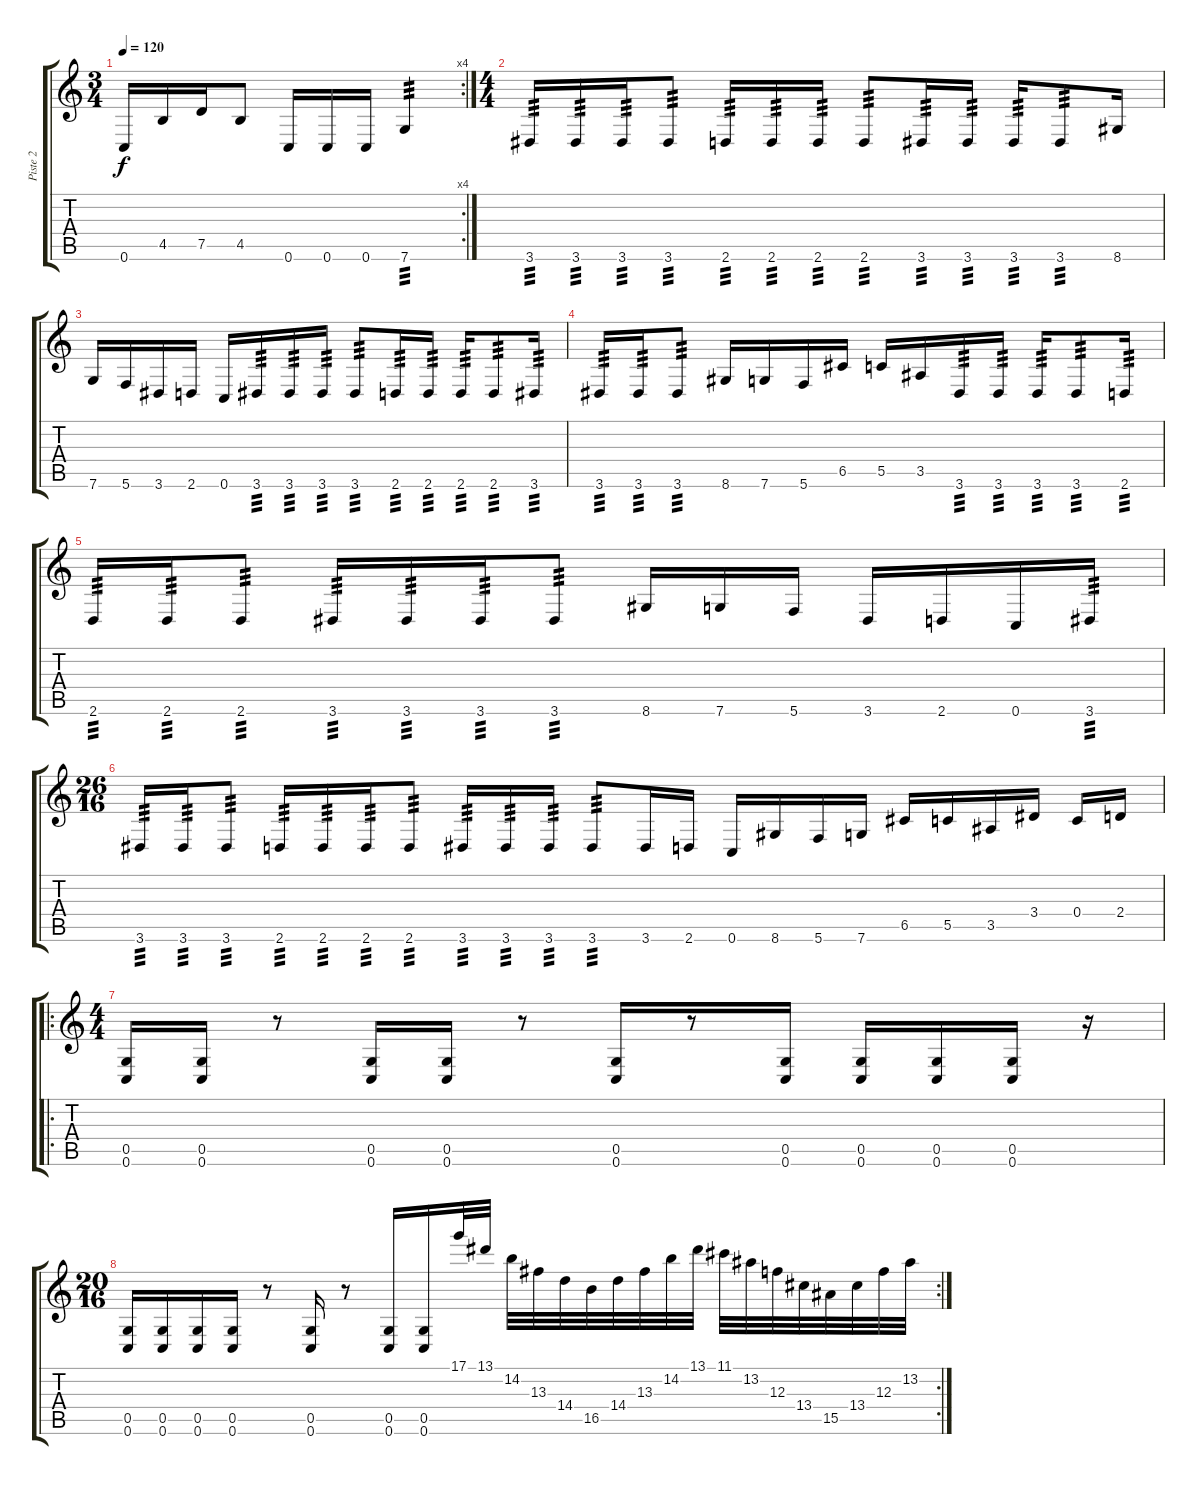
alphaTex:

\track ("Piste 2" "Piste 2") {instrument distortionguitar}
\staff {score tabs}
\tuning (D4 A3 F3 C3 G2 C2) {hide}
\rc 4
\ts (3 4)
\tempo 120
\clef g2
\ks c
0.6.16{dy f} 4.5.16 7.5.16 4.5.8 0.6.16 0.6.16 0.6.16 7.6.4{tp 3} |
\ts (4 4)
3.6.16{tp 3} 3.6.16{tp 3} 3.6.16{tp 3} 3.6.8{tp 3} 2.6.16{tp 3} 2.6.16{tp 3} 2.6.16{tp 3} 2.6.8{tp 3} 3.6.16{tp 3} 3.6.16{tp 3} 3.6.16{tp 3} 3.6.8{tp 3} 8.6.16 |
7.6.16 5.6.16 3.6.16 2.6.16 0.6.16 3.6.16{tp 3} 3.6.16{tp 3} 3.6.16{tp 3} 3.6.8{tp 3} 2.6.16{tp 3} 2.6.16{tp 3} 2.6.16{tp 3} 2.6.8{tp 3} 3.6.16{tp 3} |
3.6.16{tp 3} 3.6.16{tp 3} 3.6.8{tp 3} 8.6.16 7.6.16 5.6.16 6.5.16 5.5.16 3.5.16 3.6.16{tp 3} 3.6.16{tp 3} 3.6.16{tp 3} 3.6.8{tp 3} 2.6.16{tp 3} |
2.6.16{tp 3} 2.6.16{tp 3} 2.6.8{tp 3} 3.6.16{tp 3} 3.6.16{tp 3} 3.6.16{tp 3} 3.6.8{tp 3} 8.6.16 7.6.16 5.6.16 3.6.16 2.6.16 0.6.16 3.6.16{tp 3} |
\ts (26 16)
3.6.16{tp 3} 3.6.16{tp 3} 3.6.8{tp 3} 2.6.16{tp 3} 2.6.16{tp 3} 2.6.16{tp 3} 2.6.8{tp 3} 3.6.16{tp 3} 3.6.16{tp 3} 3.6.16{tp 3} 3.6.8{tp 3} 3.6.16 2.6.16 0.6.16 8.6.16 5.6.16 7.6.16 6.5.16 5.5.16 3.5.16 3.4.16 0.4.16 2.4.16 |
\ro
\ts (4 4)
(0.5 0.6).16 (0.5 0.6).16 r.8 (0.5 0.6).16 (0.5 0.6).16 r.8 (0.5 0.6).16 r.8 (0.5 0.6).16 (0.5 0.6).16 (0.5 0.6).16 (0.5 0.6).16 r.16 |
\rc 2
\ts (20 16)
(0.5 0.6).16 (0.5 0.6).16 (0.5 0.6).16 (0.5 0.6).16 r.8 (0.5 0.6).16 r.8 (0.5 0.6).16 (0.5 0.6).16 17.1.32 13.1.32 14.2.32 13.3.32 14.4.32 16.5.32 14.4.32 13.3.32 14.2.32 13.1.32 11.1.32 13.2.32 12.3.32 13.4.32 15.5.32 13.4.32 12.3.32 13.2.32
